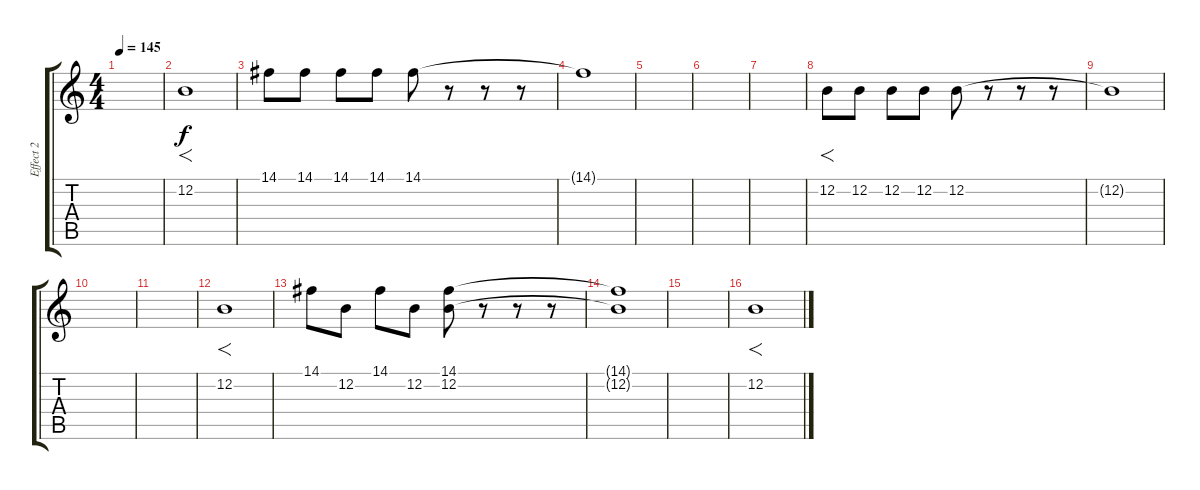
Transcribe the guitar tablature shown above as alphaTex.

\track ("Effect 2" "Effect 2") {instrument pad2warm}
\staff {score tabs}
\tuning (E4 B3 G3 D3 A2 E2) {hide}
\ts (4 4)
\tempo 145
\clef g2
\ks c
|
12.2.1{f volume 15} |
14.1.8 14.1.8 14.1.8 14.1.8 14.1.8 r.8 r.8 r.8 |
14.1{t}.1{volume 0} |
|
|
|
12.2.8{f volume 15} 12.2.8 12.2.8 12.2.8 12.2.8 r.8 r.8 r.8 |
12.2{t}.1{volume 0} |
|
|
12.2.1{f volume 15} |
14.1.8 12.2.8 14.1.8 12.2.8 (14.1 12.2).8 r.8 r.8 r.8 |
(14.1{t} 12.2{t}).1{volume 0} |
|
12.2.1{f volume 15}
